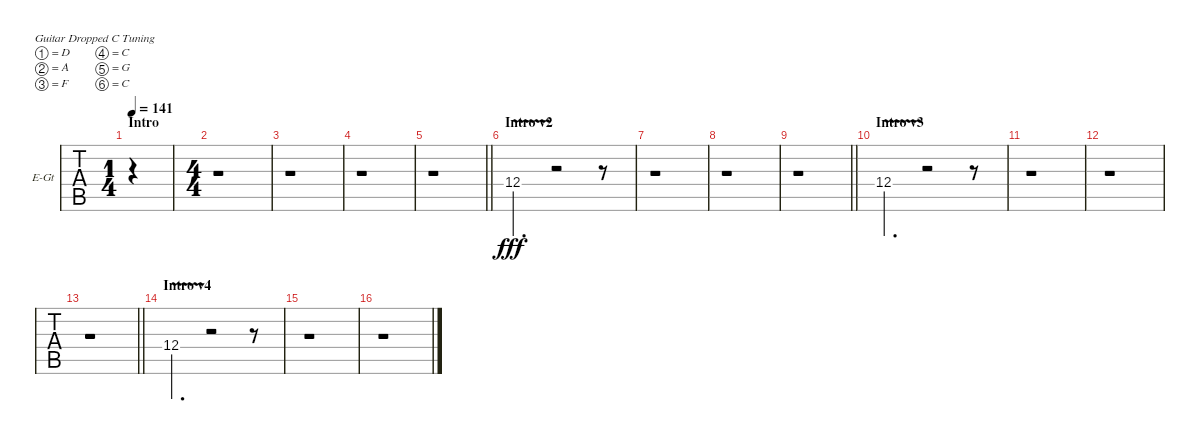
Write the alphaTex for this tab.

\bracketExtendMode groupsimilarinstruments
\firstSystemTrackNameOrientation horizontal
\otherSystemsTrackNameOrientation horizontal
\track ("Guitar Lead 1" "E-Gt") {solo instrument distortionguitar}
\staff {tabs}
\tuning (D4 A3 F3 C3 G2 C2)
\ts (1 4)
\section ("" "Intro")
\tempo 141
\clef g2
\ks c
r.4{dy fff instrument distortionguitar} |
\ts (4 4)
r.1 |
r.1 |
r.1 |
\barLineRight lightlight
r.1 |
\section ("" "Intro v2")
12.4{v}.4{d} r.2 r.8 |
r.1 |
r.1 |
\barLineRight lightlight
r.1 |
\section ("" "Intro v3")
12.4{v}.4{d} r.2 r.8 |
r.1 |
r.1 |
\barLineRight lightlight
r.1 |
\section ("" "Intro v4")
12.4{v}.4{d} r.2 r.8 |
r.1 |
r.1
